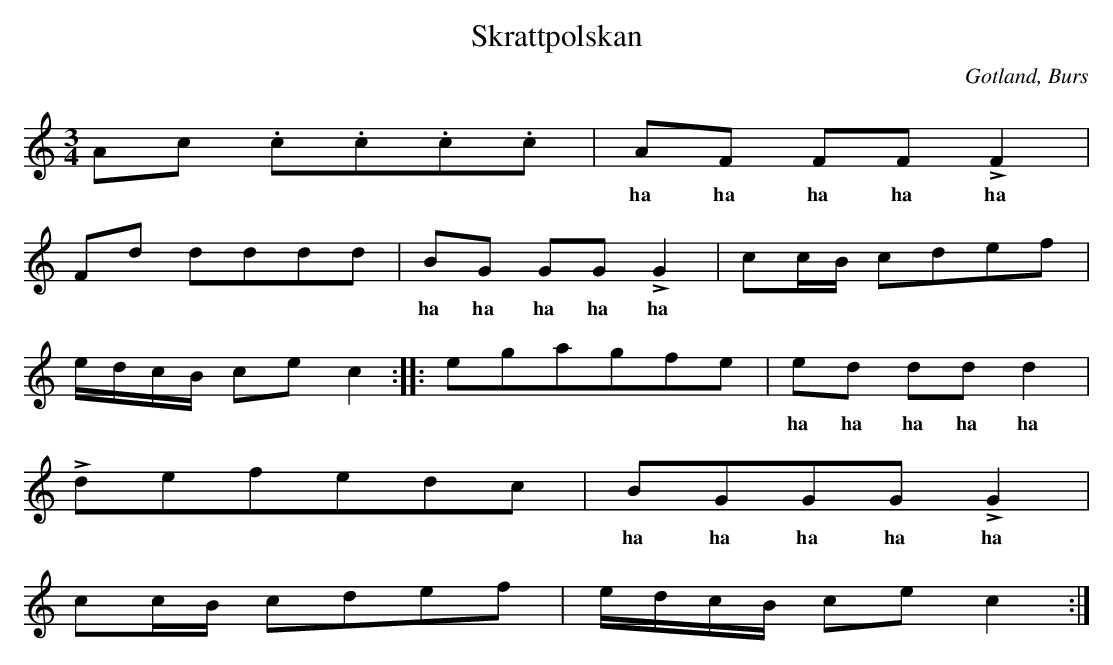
X:1
T:Skrattpolskan
melodien svagt efter fiolen, utom de partier, d¡r  ha ha ha  st£r: d¡r passade \
de alltid p£att kraftigt ock skrattande falla in.
O:Gotland, Burs
M:3/4
L:1/16
K:C
A2c2 .c2.c2.c2.c2|A2F2 F2F2 LF4|
w: | ha ha ha ha ha
F2d2 d2d2d2d2|B2G2 G2G2 LG4|c2cB c2d2e2f2|
w: | ha ha ha ha ha
edcB c2e2 c4::e2g2a2g2f2e2|e2d2 d2d2 d4|
w: | | ha ha ha ha ha
Ld2e2f2e2d2c2|B2G2G2G2 LG4|
w: | ha ha ha ha ha
c2cB c2d2e2f2|edcB c2e2 c4:|
